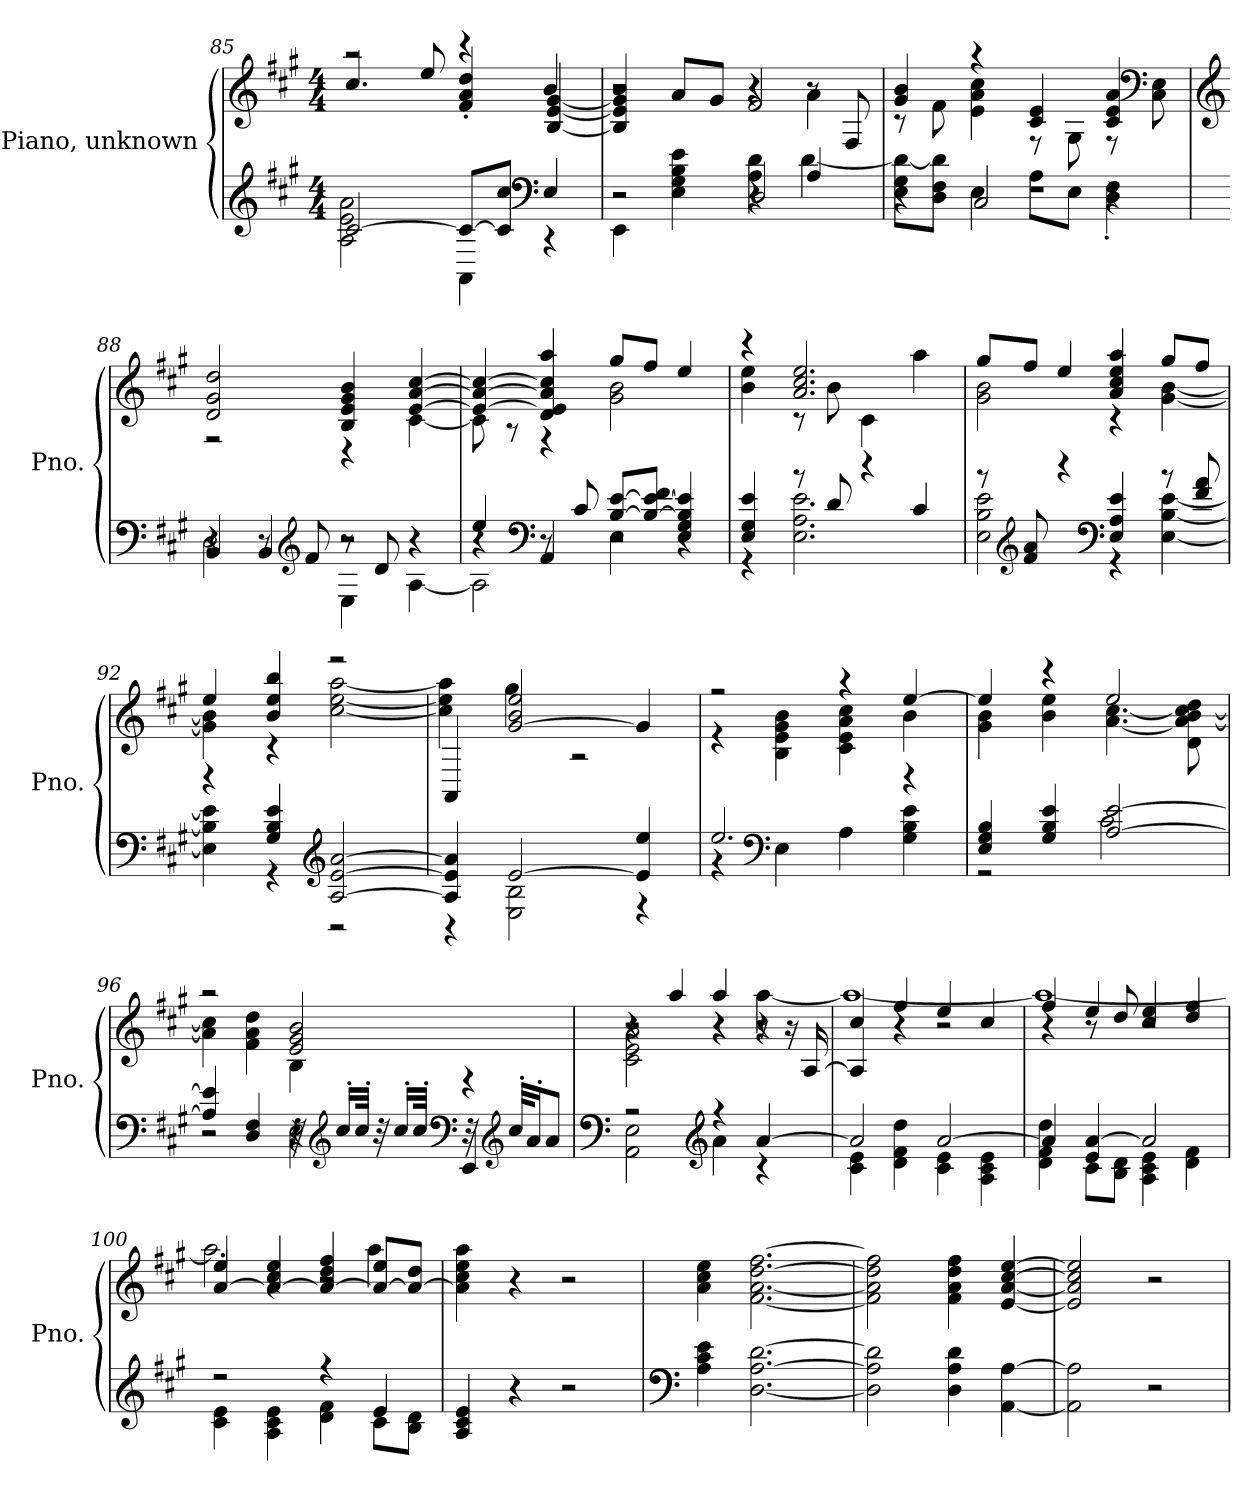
**kern	**kern
*part1	*part1
*staff2	*staff1
*I"Piano, unknown	*
*I'Pno.	*
*clefG2	*clefG2
*k[f#c#g#]	*k[f#c#g#]
*M4/4	*M4/4
=85	=85
*^	*^
[2c#/	2A\ 2e\ 2a\	2r	4.cc#/
.	.	.	8ee/
8c#/L_	4AA\	4r	4f#/' 4a/' 4dd/'
8c#/] 8cc#/J	.	.	.
*clefF4	*	*	*
4E/	4r	4b/	[4B/ [4e/ [4g#/
=86	=86	=86	=86
*	*^	*	*^
2r	4EE\	2r	2r	2r	4B/] 4e/] 4g#/] 4b/
.	4E\ 4G#\ 4B\ 4e\	.	.	.	8a/L
.	.	.	.	.	8g#/J
4r	4A\ 4d\	2D/	2f#/	4r	4r
4A/	[4d\	.	.	4a\	8r
.	.	.	.	.	8F#/
*	*	*	*	*v	*v
!!LO:LB:g=z
=87	=87	=87	=87	=87
1r	8E\ 8G#\ 8d\_L	4r	4g#/ 4b/	8r
.	8D\ 8F#\ 8d\]J	.	.	8f#\
.	4E\	2C#/	4r	4e\ 4a\ 4cc#\
.	8A\L	.	4c#/ 4e/	8r
.	8E\J	.	.	8G#\
.	4D\' 4F#\'	4r	4c#/ 4e/ 4a/	8r
*	*	*	*clefF4	*
.	.	.	.	8C#\ 8E\
=88	=88	=88	=88	=88
*	*	*	*clefG2	*
4BB/	2D\	4r	2d/ 2g#/ 2dd/	2r
8r	.	4BB/	.	.
*clefG2	*	*	*	*
8f#/	.	.	.	.
8r	4E\	2r	4B/ 4e/ 4g#/ 4b/	4r
8d/	.	.	.	.
4r	[4A\	.	[4e/ [4a/ [4cc#/	[4c#\
=89	=89	=89	=89	=89
4ee/	2A\]	4r	4e/_ 4a/_ 4cc#/_	8c#\]
.	.	.	.	8r
*clefF4	*	*	*	*
8r	.	4AA/	4d/ 4e/] 4a/] 4cc#/] 4aa/	4r
8c#/	.	.	.	.
[8B/ [8e/L	4E\	2r	8gg#/L	2g#\ 2b\
8B/_ 8e/_ 8f#/J	.	.	8ff#/J	.
4E/ 4G#/ 4B/] 4e/]	4r	.	4ee/	.
*	*v	*v	*	*
=90	=90	=90	=90
4E/ 4G#/ 4e/	4r	4r	4b\ 4ee\
8r	2.E\ 2.A\ 2.e\	2.a/ 2.cc#/ 2.ee/	8r
8d/	.	.	8b\
4r	.	.	4c#\
4c#/	.	.	4aa\
!!LO:LB:g=z	!!
=91	=91	=91	=91
8r	2E\ 2B\ 2e\	8gg#/L	2g#\ 2b\
*clefG2	*	*	*
8f#/ 8a/	.	8ff#/J	.
4r	.	4ee/	.
*clefF4	*	*	*
4E/ 4A/ 4e/	4r	4a/ 4cc#/ 4ee/ 4aa/	4r
8r	[4E\ [4B\ [4e\	8gg#/L	[4g#\ [4b\
8f#/ 8a/	.	8ff#/J	.
=92	=92	=92	=92
4r	4E\] 4B\] 4e\]	4ee/	4g#\] 4b\]
4G#/ 4B/ 4e/	4r	4b/ 4ee/ 4bb/	4r
*clefG2	*	*	*
[2A/ [2e/ [2a/	2r	2r	[2cc#\ [2ee\ [2aa\
=93	=93	=93	=93
4A/] 4e/] 4a/]	4r	4AA/	4cc#\] 4ee\] 4aa\]
[2e/	2E\ 2B\	[2g#/ 2b/ 2ee/	4gg#\
.	.	.	2r
4e/] 4ee/	4r	4g#/]	.
=94	=94	=94	=94
2.ee/	4r	2r	4r
*clefF4	*	*	*
.	4E\	.	4B\ 4e\ 4g#\ 4b\
.	4A\	4r	4c#\ 4e\ 4a\ 4cc#\
4r	4G#\ 4B\ 4e\	[4ee/	4b\
=95	=95	=95	=95
4E/ 4G#/ 4B/	2r	4ee/]	4g#\ 4b\
4G#/ 4B/ 4e/	.	4r	4b\ 4ee\
[2A/ [2e/	2c#\	2ee/	[4.a\ [4.cc#\
.	.	.	8d\ 8a\_ 8b\ 8cc#\_ 8dd\
!!LO:LB:g=z	!!
=96	=96	=96	=96
*	*^	*	*
4A/] 4e/]	2r	2r	2r	4a\] 4cc#\]
4D/ 4F#/	.	.	.	4f#\ 4a\ 4dd\
32r	2E\	4r	2e/ 2g#/ 2b/	4B\
*clefG2	*	*	*	*
16cc#'/LL	.	.	.	.
32cc#'/JJk	.	.	.	.
32r	.	.	.	.
16cc#'/LL	.	.	.	.
32cc#'/JJk	.	.	.	.
*clefF4	*	*	*	*
32r	.	4EE/	.	4r
*clefG2	*	*	*	*
32cc#'/KLL	.	.	.	.
16a'/J	.	.	.	.
8a/J	.	.	.	.
*v	*v	*v	*	*
*	*v	*v
=97	=97
*clefF4	*
*^	*^
*	*	*	*^
2r	2AA\ 2E\	4r	2c#\ 2e\ 2a\	2r
.	.	4aa/	.	.
*clefG2	*	*	*	*
4r	4a\	4aa/	4r	4r
[4a/	4r	4r	[4aa\	8r
.	.	.	.	16r
.	.	.	.	[16A/
=98	=98	=98	=98	=98
2a/]	4c#\ 4e\	4cc#/	1aa_	4A/]
.	4d\ 4f#\ 4dd\	4ff#/	.	4r
[2a/	4c#\ 4e\	4ee/	.	2r
.	4A\ 4c#\ 4e\	4cc#/	.	.
=99	=99	=99	=99	=99
4a/]	4d\ 4f#\ 4dd\	4ff#/	1aa_	4r
4e/ [4a/	8c#\L	8r	.	4ee/
.	8B\ 8d\J	8dd/	.	.
2a/]	4A\ 4c#\ 4e\	4cc#/ 4ee/	.	2r
.	4d\ 4f#\	4dd/ 4ff#/	.	.
!!LO:LB:g=z	!!	!!
=100	=100	=100	=100	=100
2r	4c#\ 4e\	[4a/	2.aa\]	4ee/
.	4A\ 4c#\ 4e\	4a/_ 4cc#/ 4ee/	.	4r
4r	4d\ 4f#\	4a/_ 4dd/ 4ff#/	.	2r
4e/	8c#\L	8a/_ 8ee/L	4aa\	.
.	8B\ 8d\J	8a/_ 8dd/J	.	.
*v	*v	*	*	*
*	*v	*v	*v
=101	=101
4A/ 4c#/ 4e/	4a\] 4cc#\ 4ee\ 4aa\
4r	4r
2r	2r
=102	=102
*clefF4	*
4A\ 4c#\ 4e\	4a\ 4cc#\ 4ee\
[2.D\ [2.A\ [2.d\	[2.f#\ [2.a\ [2.dd\ [2.ff#\
=103	=103
2D\] 2A\] 2d\]	2f#\] 2a\] 2dd\] 2ff#\]
4D\ 4A\ 4d\	4f#\ 4a\ 4dd\ 4ff#\
[4AA\ [4A\	[4e/ [4a/ [4cc#/ [4ee/
=104	=104
2AA\] 2A\]	2e/] 2a/] 2cc#/] 2ee/]
2r	2r
=	=
*-	*-
